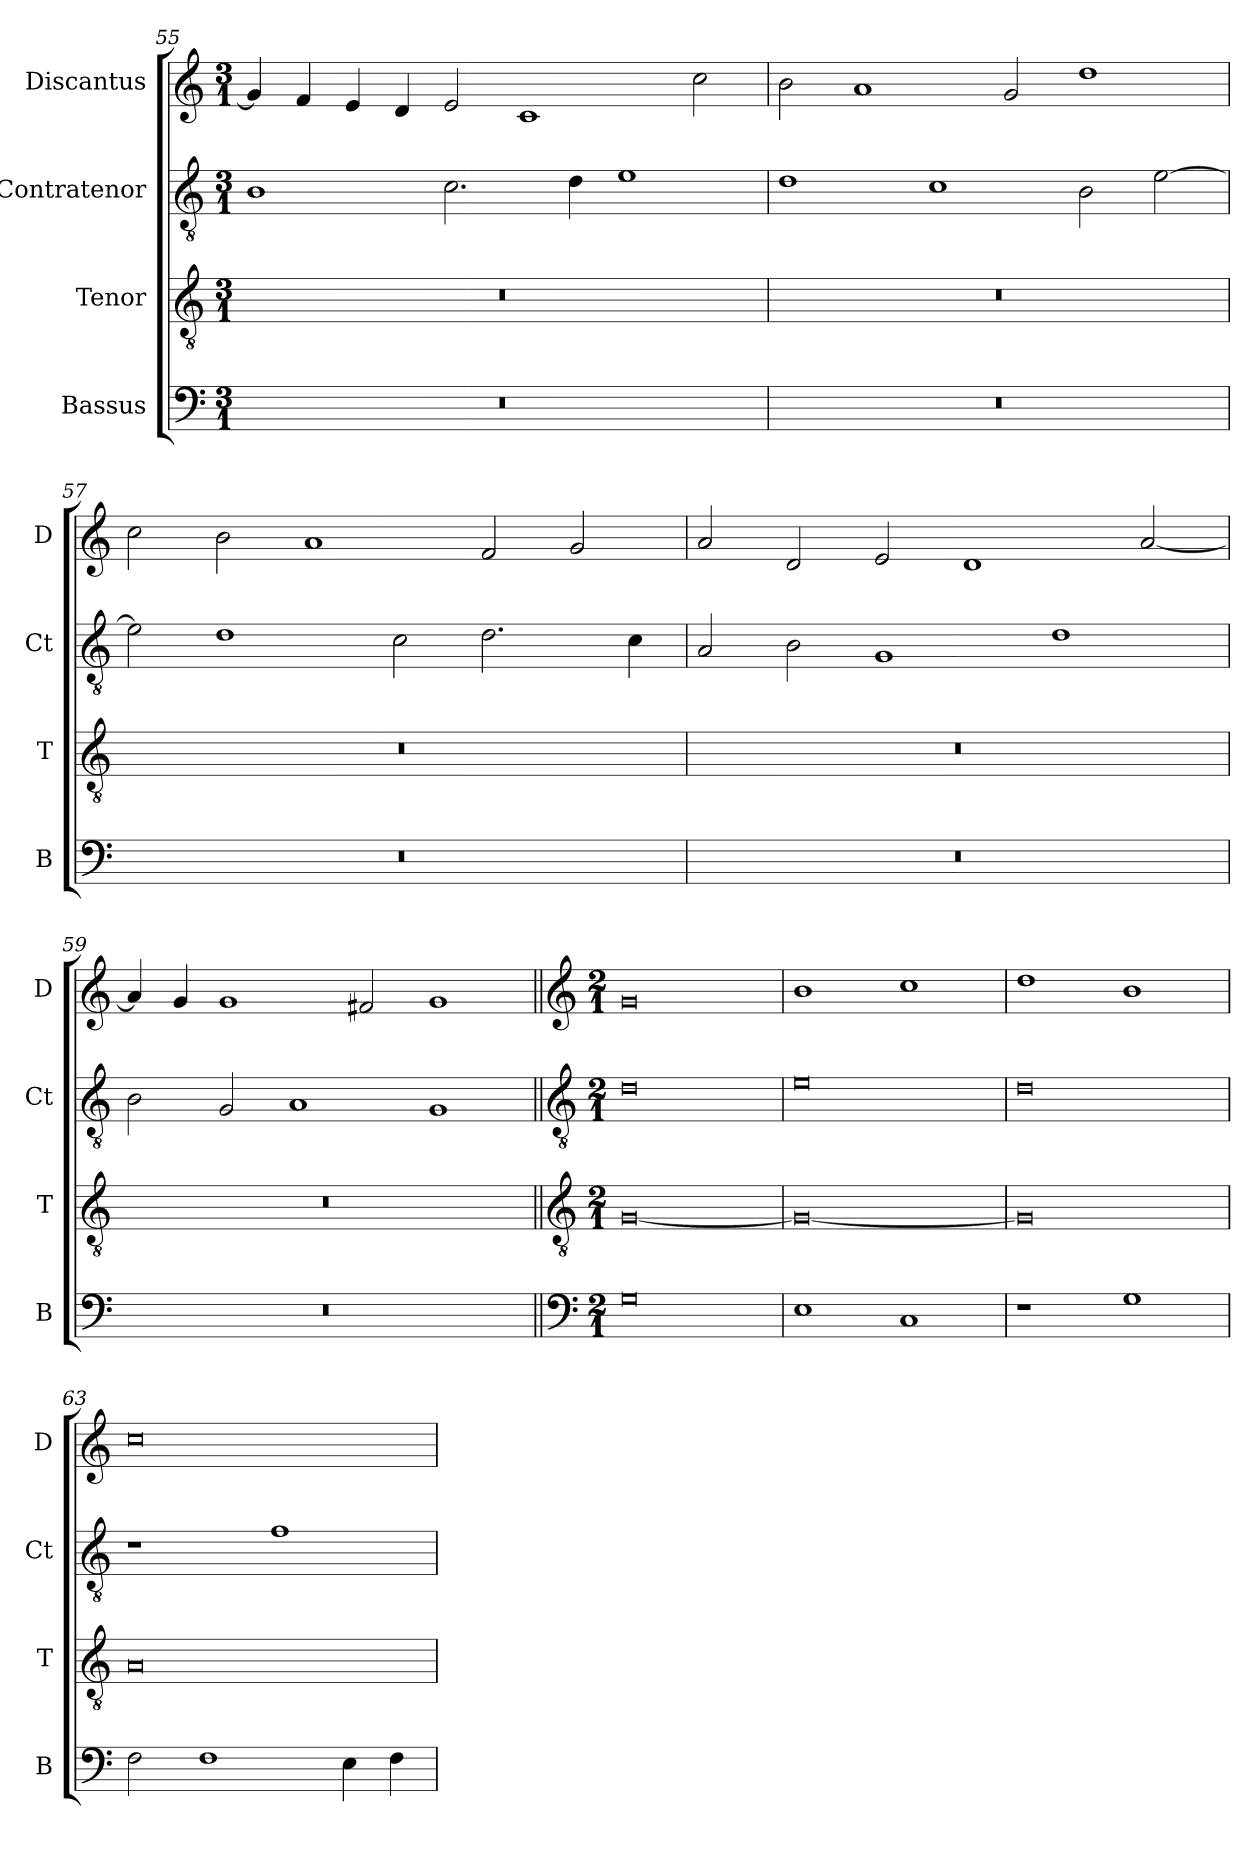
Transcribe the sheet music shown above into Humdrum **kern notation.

**kern	**kern	**kern	**kern
*part4	*part3	*part2	*part1
*staff4	*staff3	*staff2	*staff1
*I"Bassus	*I"Tenor	*I"Contratenor	*I"Discantus
*I'B	*I'T	*I'Ct	*I'D
*clefF4	*clefGv2	*clefGv2	*clefG2
*k[]	*k[]	*k[]	*k[]
*M3/1	*M3/1	*M3/1	*M3/1
=55	=55	=55	=55
0.r	0.r	1B	4g/]
.	.	.	4f/
.	.	.	4e/
.	.	.	4d/
.	.	2.c\	2e/
.	.	.	1c
.	.	4d\	.
.	.	1e	.
.	.	.	2cc\
=56	=56	=56	=56
0.r	0.r	1d	2b\
.	.	.	1a
.	.	1c	.
.	.	.	2g/
.	.	2B\	1dd
.	.	[2e\	.
=57	=57	=57	=57
0.r	0.r	2e\]	2cc\
.	.	1d	2b\
.	.	.	1a
.	.	2c\	.
.	.	2.d\	2f/
.	.	.	2g/
.	.	4c\	.
=58	=58	=58	=58
0.r	0.r	2A/	2a/
.	.	2B\	2d/
.	.	1G	2e/
.	.	.	1d
.	.	1d	.
.	.	.	[2a/
=59	=59	=59	=59
0.r	0.r	2B\	4a/]
.	.	.	4g/
.	.	2G/	1g
.	.	1A	.
.	.	.	2f#X/
.	.	1G	1g
!!LO:LB:g=z
=60||	=60||	=60||	=60||
*clefF4	*clefGv2	*clefGv2	*clefG2
*k[]	*k[]	*k[]	*k[]
*M2/1	*M2/1	*M2/1	*M2/1
0G	[0G	0d	0g
=61	=61	=61	=61
1E	0G_	0e	1b
1C	.	.	1cc
=62	=62	=62	=62
1r	0G]	0d	1dd
1G	.	.	1b
=63	=63	=63	=63
2F\	0A	1r	0cc
1F	.	.	.
.	.	1f	.
4E\	.	.	.
4F\	.	.	.
=	=	=	=
*-	*-	*-	*-
